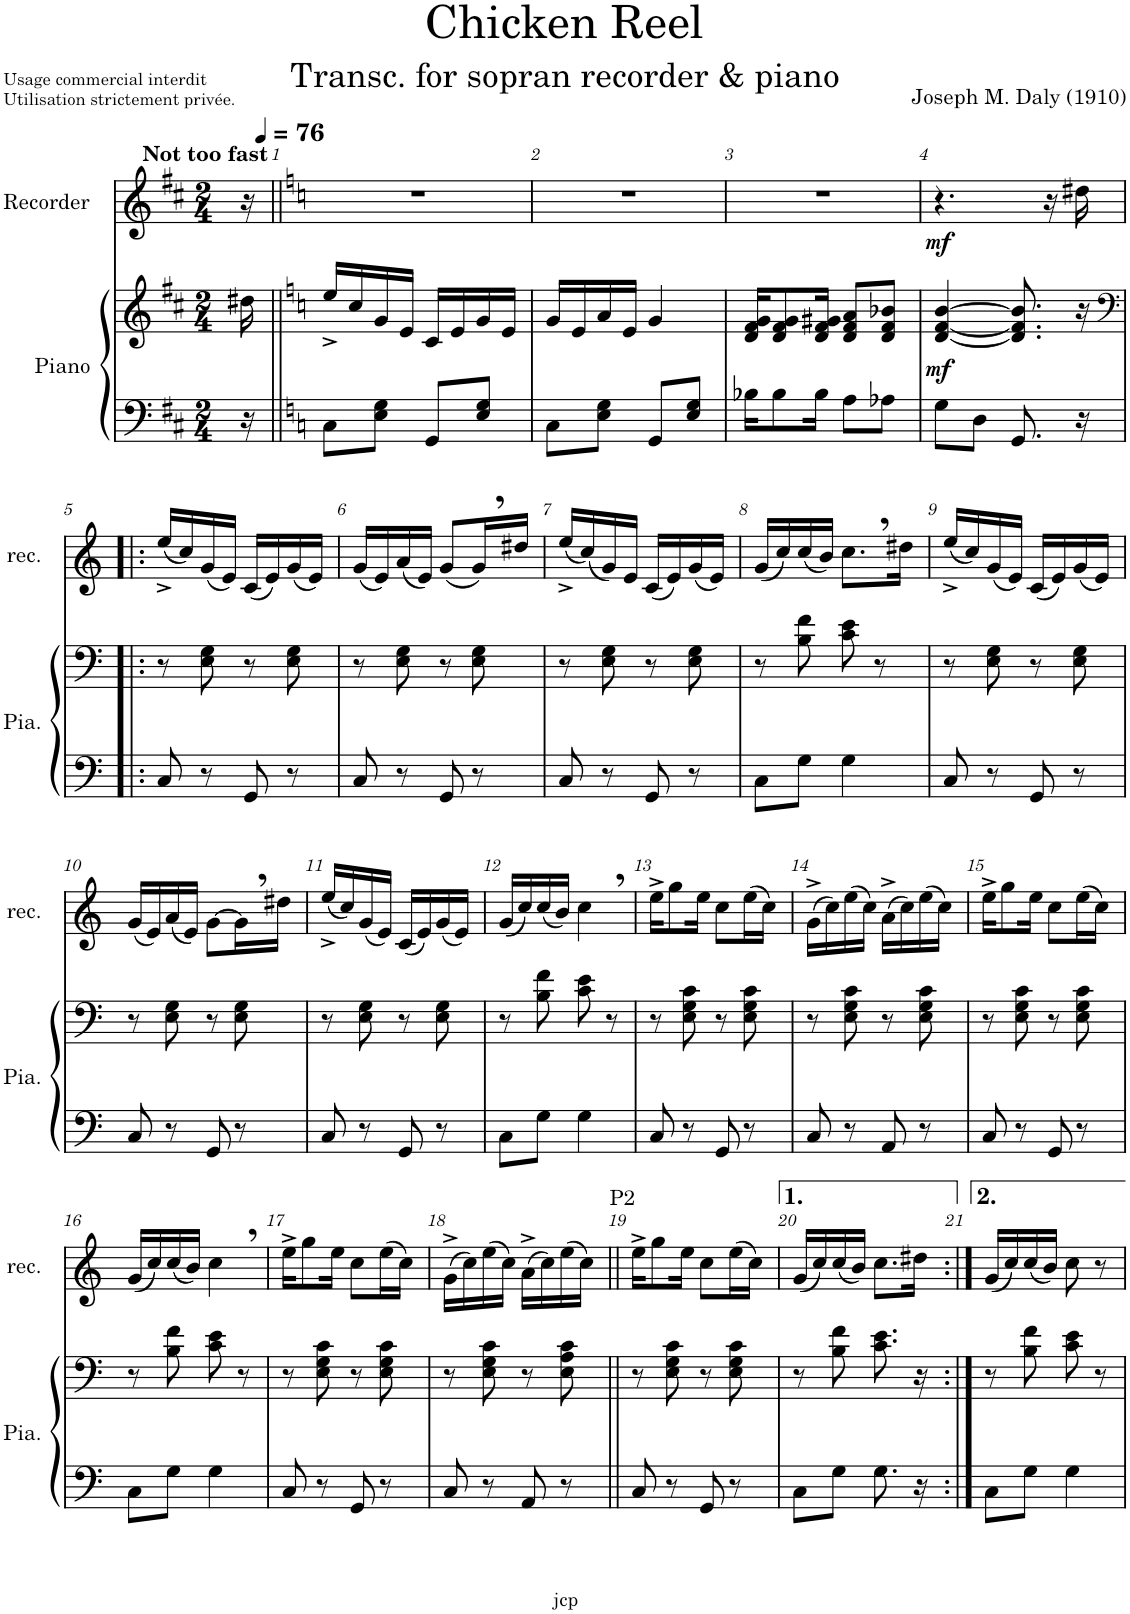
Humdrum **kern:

**kern	**kern	**dynam	**kern	**dynam
*part2	*part2	*part2	*part1	*part1
*staff3	*staff2	*staff2/3	*staff1	*staff1
*I"Piano	*	*	*I"Recorder	*
*I'Pia.	*	*	*I'rec.	*
*clefF4	*clefG2	*	*clefG2	*
*k[f#c#]	*k[f#c#]	*	*k[f#c#]	*
*M2/4	*M2/4	*	*M2/4	*
*MM76	*MM76	*	*MM76	*
=	=	=	=	=
!	!	!	!LO:TX:a:B:t=Not too fast	!
16r	16dd#X\	.	16r	.
=1||	=1||	=1||	=1||	=1||
*k[]	*k[]	*	*k[]	*
8C\L	16ee^/LL	.	2r	.
.	16cc/	.	.	.
8E\ 8G\J	16g/	.	.	.
.	16e/JJ	.	.	.
8GG/L	16c/LL	.	.	.
.	16e/	.	.	.
8E/ 8G/J	16g/	.	.	.
.	16e/JJ	.	.	.
=2	=2	=2	=2	=2
8C\L	16g/LL	.	2r	.
.	16e/	.	.	.
8E\ 8G\J	16a/	.	.	.
.	16e/JJ	.	.	.
8GG/L	4g/	.	.	.
8E/ 8G/J	.	.	.	.
=3	=3	=3	=3	=3
16B-X\KL	16d/ 16f/ 16g/KL	.	2r	.
8B-\	8d/ 8f/ 8g/	.	.	.
16B-\Jk	16d/ 16f/ 16g#X/Jk	.	.	.
8A\L	8d/ 8f/ 8a/L	.	.	.
8A-X\J	8d/ 8f/ 8b-X/J	.	.	.
=4	=4	=4	=4	=4
!	!	!LO:DY:b	!	!LO:DY:b
8G\L	[4d/ [4f/ [4b/	mf	4.r	mf
8D\J	.	.	.	.
8.GG/	8.d/] 8.f/] 8.b/]	.	.	.
.	.	.	16r	.
16r	16r	.	16dd#X\	.
!!LO:LB:g=z
=5!|:	=5!|:	=5!|:	=5!|:	=5!|:
*	*clefF4	*	*	*
8C/	8r	.	(16ee^/LL	.
.	.	.	16cc/)	.
8r	8E\ 8G\	.	(16g/	.
.	.	.	16e/JJ)	.
8GG/	8r	.	(16c/LL	.
.	.	.	16e/)	.
8r	8E\ 8G\	.	(16g/	.
.	.	.	16e/JJ)	.
=6	=6	=6	=6	=6
8C/	8r	.	(16g/LL	.
.	.	.	16e/)	.
8r	8E\ 8G\	.	(16a/	.
.	.	.	16e/JJ)	.
8GG/	8r	.	(8g/L	.
8r	8E\ 8G\	.	16g,/L)	.
.	.	.	16dd#X/JJ	.
=7	=7	=7	=7	=7
8C/	8r	.	(16ee^/LL	.
.	.	.	(16cc/)	.
8r	8E\ 8G\	.	16g/)	.
.	.	.	16e/JJ	.
8GG/	8r	.	(16c/LL	.
.	.	.	16e/)	.
8r	8E\ 8G\	.	(16g/	.
.	.	.	16e/JJ)	.
=8	=8	=8	=8	=8
8C\L	8r	.	(16g/LL	.
.	.	.	16cc/)	.
8G\J	8B\ 8f\	.	(16cc/	.
.	.	.	16b/JJ)	.
4G\	8c\ 8e\	.	8.cc,\L	.
.	8r	.	.	.
.	.	.	16dd#X\Jk	.
=9	=9	=9	=9	=9
8C/	8r	.	(16ee^/LL	.
.	.	.	16cc/)	.
8r	8E\ 8G\	.	(16g/	.
.	.	.	16e/JJ)	.
8GG/	8r	.	(16c/LL	.
.	.	.	16e/)	.
8r	8E\ 8G\	.	(16g/	.
.	.	.	16e/JJ)	.
!!LO:LB:g=z
=10	=10	=10	=10	=10
8C/	8r	.	(16g/LL	.
.	.	.	16e/)	.
8r	8E\ 8G\	.	(16a/	.
.	.	.	16e/JJ)	.
8GG/	8r	.	[8g\L	.
8r	8E\ 8G\	.	16g,\L]	.
.	.	.	16dd#X\JJ	.
=11	=11	=11	=11	=11
8C/	8r	.	(16ee^/LL	.
.	.	.	16cc/)	.
8r	8E\ 8G\	.	(16g/	.
.	.	.	16e/JJ)	.
8GG/	8r	.	(16c/LL	.
.	.	.	16e/)	.
8r	8E\ 8G\	.	(16g/	.
.	.	.	16e/JJ)	.
=12	=12	=12	=12	=12
8C\L	8r	.	(16g/LL	.
.	.	.	16cc/)	.
8G\J	8B\ 8f\	.	(16cc/	.
.	.	.	16b/JJ)	.
4G\	8c\ 8e\	.	4cc,\	.
.	8r	.	.	.
=13	=13	=13	=13	=13
8C/	8r	.	16ee^\KL	.
.	.	.	8gg\	.
8r	8E\ 8G\ 8c\	.	.	.
.	.	.	16ee\Jk	.
8GG/	8r	.	8cc\L	.
8r	8E\ 8G\ 8c\	.	(16ee\L	.
.	.	.	16cc\JJ)	.
=14	=14	=14	=14	=14
8C/	8r	.	(16g^\LL	.
.	.	.	16cc\)	.
8r	8E\ 8G\ 8c\	.	(16ee\	.
.	.	.	16cc\JJ)	.
8AA/	8r	.	(16a^\LL	.
.	.	.	16cc\)	.
8r	8E\ 8G\ 8c\	.	(16ee\	.
.	.	.	16cc\JJ)	.
=15	=15	=15	=15	=15
8C/	8r	.	16ee^\KL	.
.	.	.	8gg\	.
8r	8E\ 8G\ 8c\	.	.	.
.	.	.	16ee\Jk	.
8GG/	8r	.	8cc\L	.
8r	8E\ 8G\ 8c\	.	(16ee\L	.
.	.	.	16cc\JJ)	.
!!LO:LB:g=z
=16	=16	=16	=16	=16
8C\L	8r	.	(16g/LL	.
.	.	.	16cc/)	.
8G\J	8B\ 8f\	.	(16cc/	.
.	.	.	16b/JJ)	.
4G\	8c\ 8e\	.	4cc,\	.
.	8r	.	.	.
=17	=17	=17	=17	=17
8C/	8r	.	16ee^\KL	.
.	.	.	8gg\	.
8r	8E\ 8G\ 8c\	.	.	.
.	.	.	16ee\Jk	.
8GG/	8r	.	8cc\L	.
8r	8E\ 8G\ 8c\	.	(16ee\L	.
.	.	.	16cc\JJ)	.
=18	=18	=18	=18	=18
8C/	8r	.	(16g^\LL	.
.	.	.	16cc\)	.
8r	8E\ 8G\ 8c\	.	(16ee\	.
.	.	.	16cc\JJ)	.
8AA/	8r	.	(16a^\LL	.
.	.	.	16cc\)	.
8r	8E\ 8A\ 8c\	.	(16ee\	.
.	.	.	16cc\JJ)	.
=19||	=19||	=19||	=19||	=19||
!	!	!	!LO:TX:a:t=P2	!
8C/	8r	.	16ee^\KL	.
.	.	.	8gg\	.
8r	8E\ 8G\ 8c\	.	.	.
.	.	.	16ee\Jk	.
8GG/	8r	.	8cc\L	.
8r	8E\ 8G\ 8c\	.	(16ee\L	.
.	.	.	16cc\JJ)	.
=20	=20	=20	=20	=20
8C\L	8r	.	(16g/LL	.
.	.	.	16cc/)	.
8G\J	8B\ 8f\	.	(16cc/	.
.	.	.	16b/JJ)	.
8.G\	8.c\ 8.e\	.	8.cc\L	.
16r	16r	.	16dd#X\Jk	.
=21:|!	=21:|!	=21:|!	=21:|!	=21:|!
8C\L	8r	.	(16g/LL	.
.	.	.	16cc/)	.
8G\J	8B\ 8f\	.	(16cc/	.
.	.	.	16b/JJ)	.
4G\	8c\ 8e\	.	8cc\	.
.	8r	.	8r	.
=	=	=	=	=
*-	*-	*-	*-	*-
